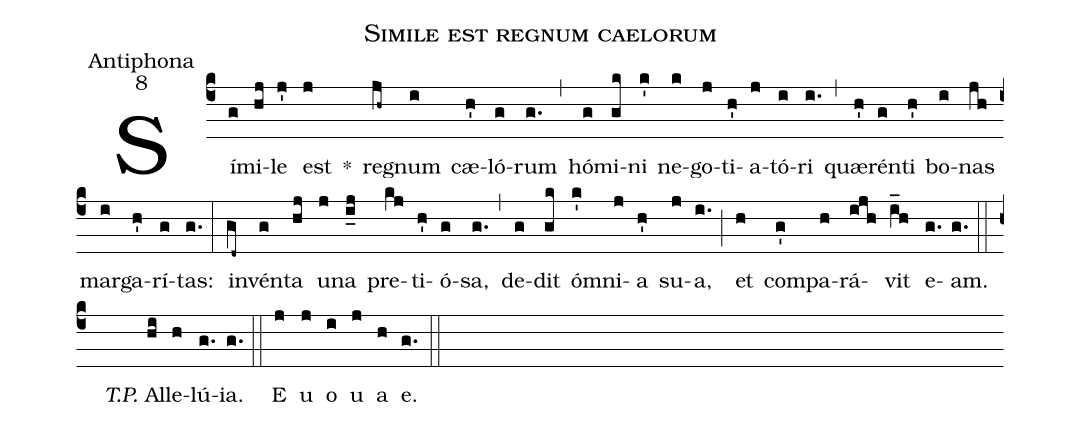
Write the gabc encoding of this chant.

name:Simile est regnum caelorum;
office-part:Antiphona;
mode:8;
%%
(c4)Sí(g)mi(hj)le(j') est(j) *() reg(jh~)num(i) cæ(h')ló(g)rum(g.) (,) hó(g)mi(gk)ni(k') ne(k)go(j)ti(h')a(j)tó(i)ri(i.) (,) quæ(h')rén(g)ti(h') bo(i)nas(jh) mar(i)ga(h')rí(g)tas:(g.) (:) in(gd~)vén(g)ta(hj) u(j)na(i_j) pre(kj)ti(h')ó(g)sa,(g.) (,) de(g)dit(gk) óm(k')ni(j)a(h') su(j)a,(i.) (;) et(h) com(g')pa(h)rá(ijh)vit(i_h) e(g.)am.(g.) (::) () <i>T.P.</i> Al(hi)le(h)lú(g.)ia.(g.) (::) <eu>E(j) u(j) o(i) u(j) a(h) e.</eu>(g.) (::)
